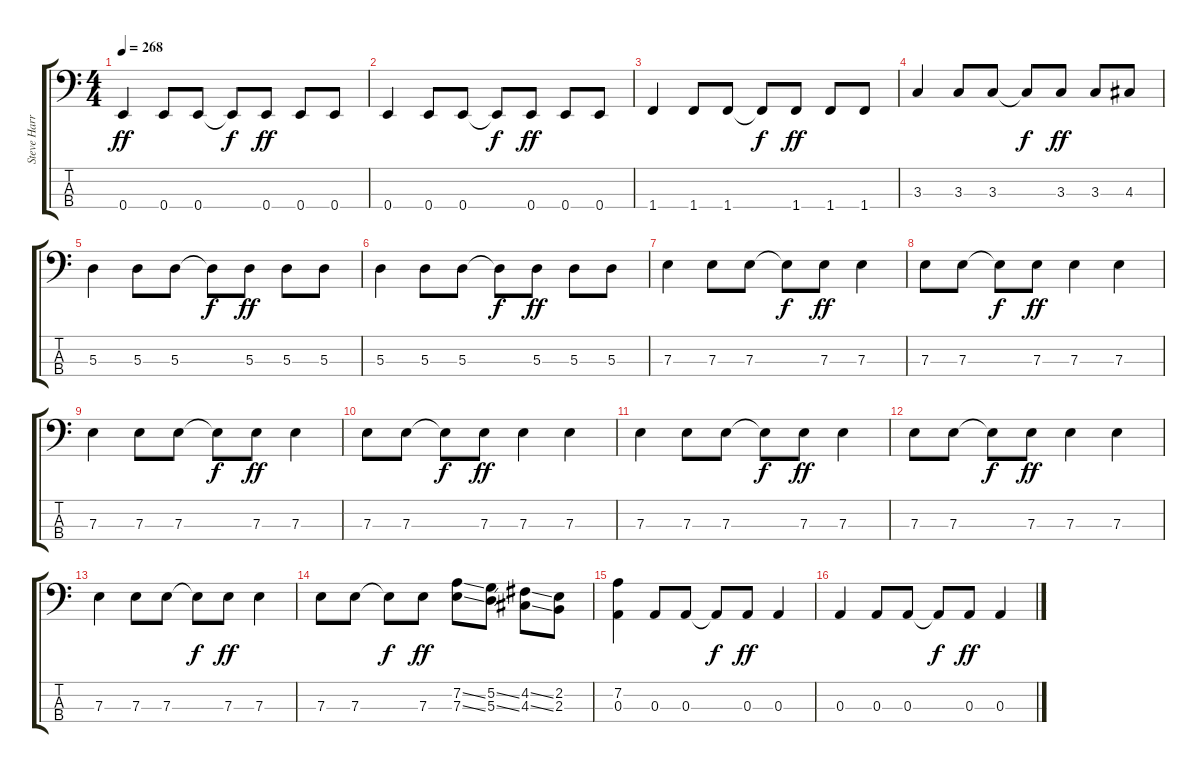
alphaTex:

\track ("Steve Harris" "Steve Harr") {instrument electricbassfinger}
\staff {score tabs}
\tuning (G2 D2 A1 E1) {hide}
\ts (4 4)
\tempo 268
\clef f4
\ks c
0.4.4{dy ff} 0.4.8 0.4.8 0.4{t}.8{dy f} 0.4.8{dy ff} 0.4.8 0.4.8 |
0.4.4 0.4.8 0.4.8 0.4{t}.8{dy f} 0.4.8{dy ff} 0.4.8 0.4.8 |
1.4.4 1.4.8 1.4.8 1.4{t}.8{dy f} 1.4.8{dy ff} 1.4.8 1.4.8 |
3.3.4 3.3.8 3.3.8 3.3{t}.8{dy f} 3.3.8{dy ff} 3.3.8 4.3.8 |
5.3.4 5.3.8 5.3.8 5.3{t}.8{dy f} 5.3.8{dy ff} 5.3.8 5.3.8 |
5.3.4 5.3.8 5.3.8 5.3{t}.8{dy f} 5.3.8{dy ff} 5.3.8 5.3.8 |
7.3.4 7.3.8 7.3.8 7.3{t}.8{dy f} 7.3.8{dy ff} 7.3.4 |
7.3.8 7.3.8 7.3{t}.8{dy f} 7.3.8{dy ff} 7.3.4 7.3.4 |
7.3.4 7.3.8 7.3.8 7.3{t}.8{dy f} 7.3.8{dy ff} 7.3.4 |
7.3.8 7.3.8 7.3{t}.8{dy f} 7.3.8{dy ff} 7.3.4 7.3.4 |
7.3.4 7.3.8 7.3.8 7.3{t}.8{dy f} 7.3.8{dy ff} 7.3.4 |
7.3.8 7.3.8 7.3{t}.8{dy f} 7.3.8{dy ff} 7.3.4 7.3.4 |
7.3.4 7.3.8 7.3.8 7.3{t}.8{dy f} 7.3.8{dy ff} 7.3.4 |
7.3.8 7.3.8 7.3{t}.8{dy f} 7.3.8{dy ff} (7.2{ss} 7.3{ss}).8 (5.2{ss} 5.3{ss}).8 (4.2{ss} 4.3{ss}).8 (2.2 2.3).8 |
(7.2 0.3).4 0.3.8 0.3.8 0.3{t}.8{dy f} 0.3.8{dy ff} 0.3.4 |
0.3.4 0.3.8 0.3.8 0.3{t}.8{dy f} 0.3.8{dy ff} 0.3.4
